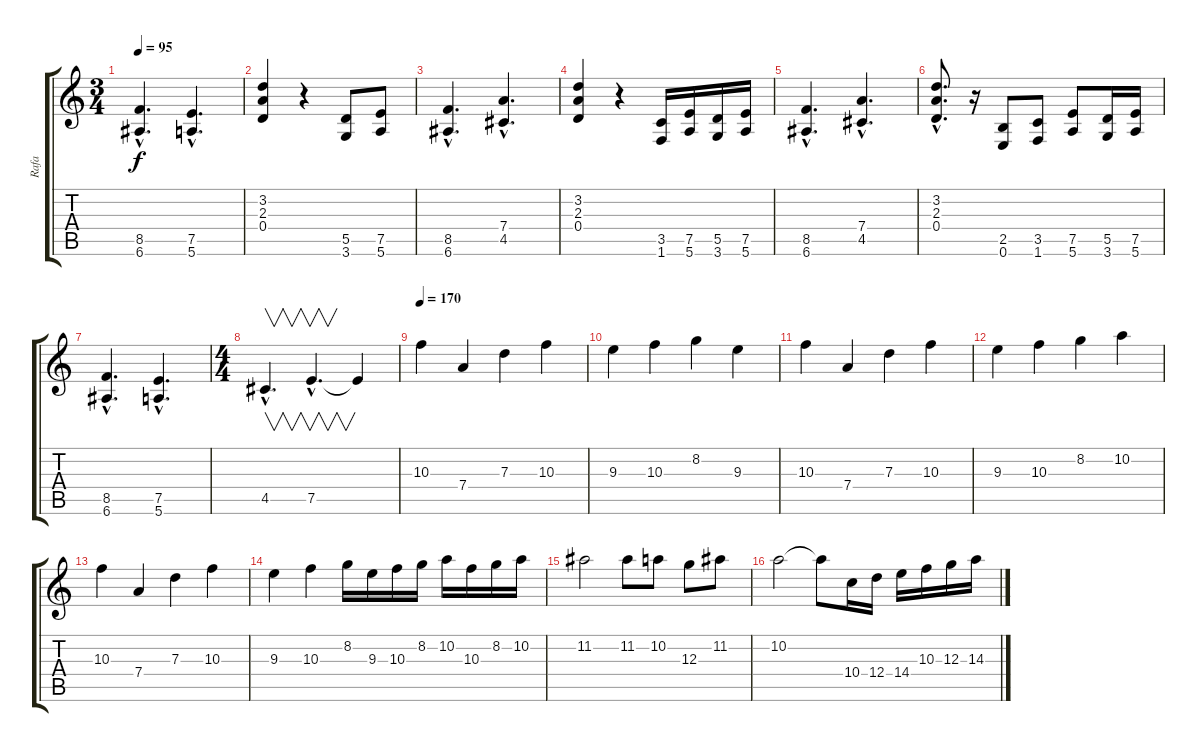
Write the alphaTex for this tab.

\track ("Rafa" "Rafa") {instrument overdrivenguitar}
\staff {score tabs}
\tuning (E4 B3 G3 D3 A2 E2) {hide}
\ts (3 4)
\tempo 95
\clef g2
\ks c
(8.5{hac} 6.6{hac}).4{d dy f} (7.5{hac} 5.6{hac}).4{d} |
(3.2 2.3 0.4).4 r.4 (5.5 3.6).8 (7.5 5.6).8 |
(8.5{hac} 6.6{hac}).4{d} (7.4{hac} 4.5{hac}).4{d} |
(3.2 2.3 0.4).4 r.4 (3.5 1.6).16 (7.5 5.6).16 (5.5 3.6).16 (7.5 5.6).16 |
(8.5{hac} 6.6{hac}).4{d} (7.4{hac} 4.5{hac}).4{d} |
(3.2{hac} 2.3{hac} 0.4{hac}).8{d} r.16 (2.5 0.6).8 (3.5 1.6).8 (7.5 5.6).8 (5.5 3.6).16 (7.5 5.6).16 |
(8.5{hac} 6.6{hac}).4{d} (7.5{hac} 5.6{hac}).4{d} |
\ts (4 4)
4.5{hac}.4{v d} 7.5{hac}.4{v d} 7.5{t}.4 |
\tempo 170
10.3.4 7.4.4 7.3.4 10.3.4 |
9.3.4 10.3.4 8.2.4 9.3.4 |
10.3.4 7.4.4 7.3.4 10.3.4 |
9.3.4 10.3.4 8.2.4 10.2.4 |
10.3.4 7.4.4 7.3.4 10.3.4 |
9.3.4 10.3.4 8.2.16 9.3.16 10.3.16 8.2.16 10.2.16 10.3.16 8.2.16 10.2.16 |
11.2.2 11.2.8 10.2.8 12.3.8 11.2.8 |
10.2.2 10.2{t}.8 10.4.16 12.4.16 14.4.16 10.3.16 12.3.16 14.3.16
